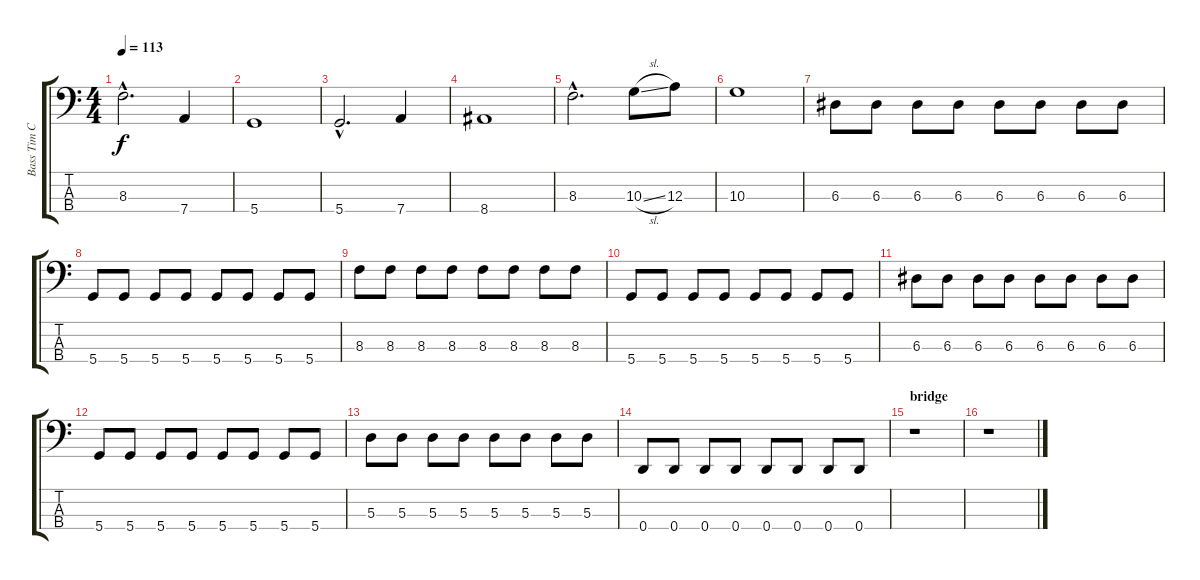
\track ("Bass Tim C." "Bass Tim C") {instrument electricbassfinger}
\staff {score tabs}
\tuning (G2 D2 A1 D1) {hide}
\ts (4 4)
\tempo 113
\clef f4
\ks c
8.3{hac}.2{d dy f} 7.4.4 |
5.4.1 |
5.4{hac}.2{d} 7.4.4 |
8.4.1 |
8.3{hac}.2{d} 10.3{sl}.8 12.3.8 |
10.3.1 |
6.3.8 6.3.8 6.3.8 6.3.8 6.3.8 6.3.8 6.3.8 6.3.8 |
5.4.8 5.4.8 5.4.8 5.4.8 5.4.8 5.4.8 5.4.8 5.4.8 |
8.3.8 8.3.8 8.3.8 8.3.8 8.3.8 8.3.8 8.3.8 8.3.8 |
5.4.8 5.4.8 5.4.8 5.4.8 5.4.8 5.4.8 5.4.8 5.4.8 |
6.3.8 6.3.8 6.3.8 6.3.8 6.3.8 6.3.8 6.3.8 6.3.8 |
5.4.8 5.4.8 5.4.8 5.4.8 5.4.8 5.4.8 5.4.8 5.4.8 |
5.3.8 5.3.8 5.3.8 5.3.8 5.3.8 5.3.8 5.3.8 5.3.8 |
0.4.8 0.4.8 0.4.8 0.4.8 0.4.8 0.4.8 0.4.8 0.4.8 |
\section ("" "bridge")
r.1 |
r.1
